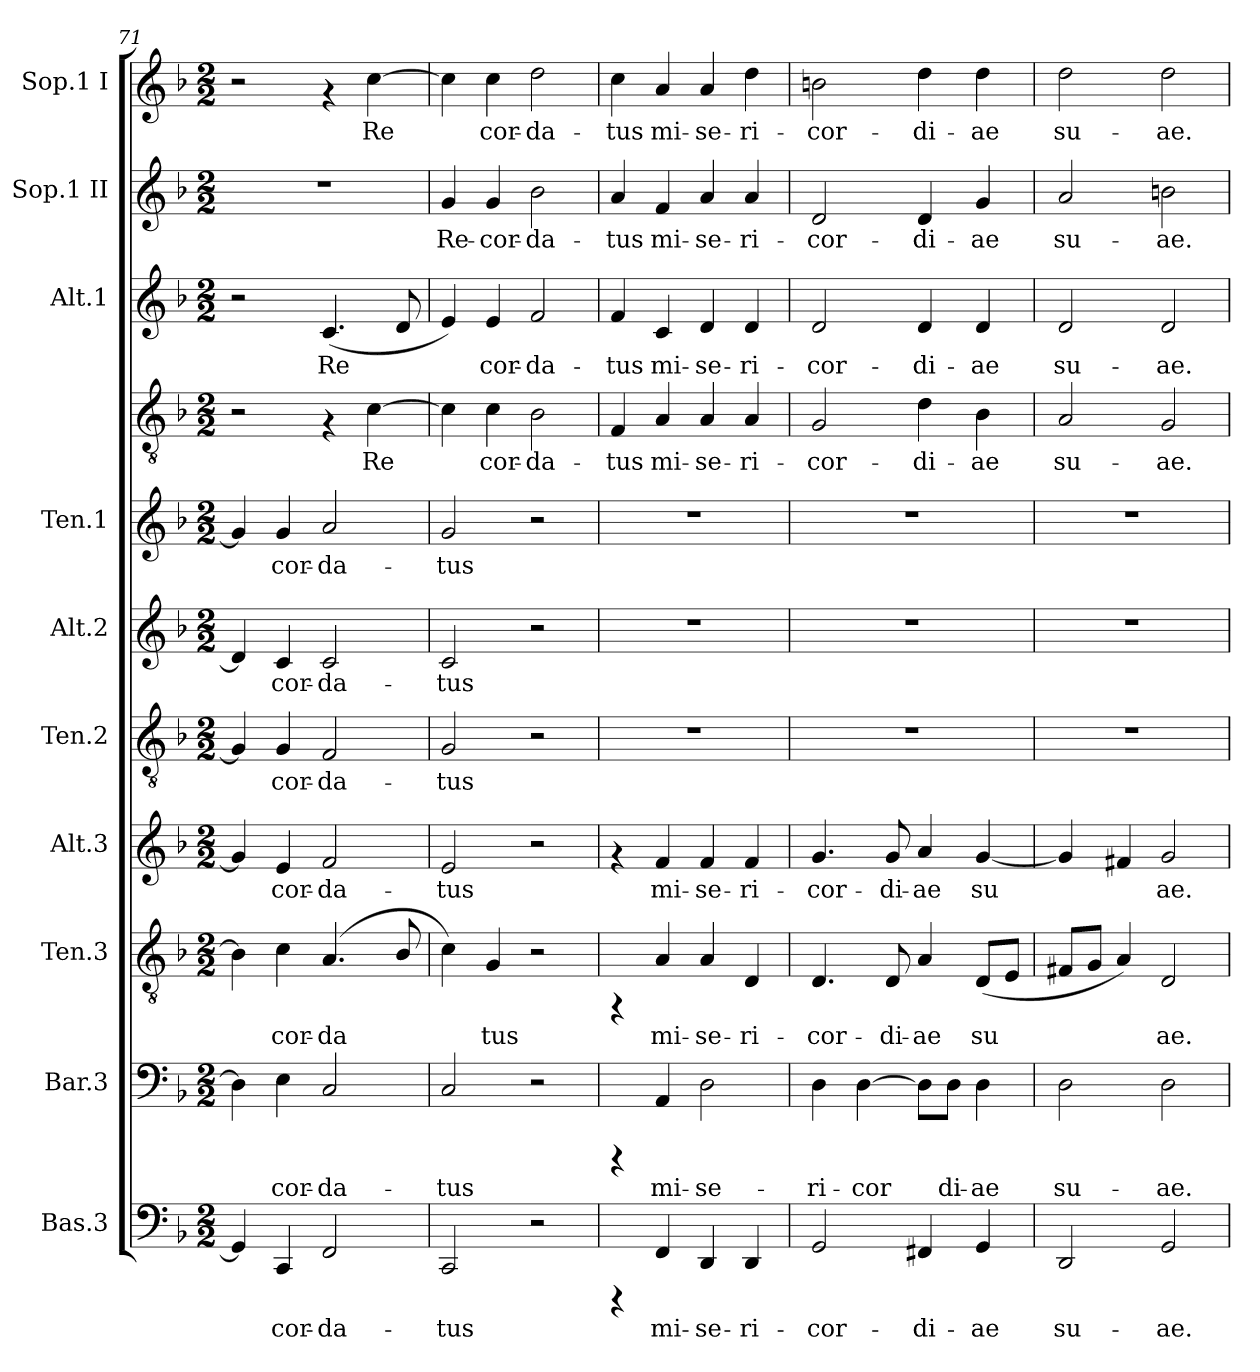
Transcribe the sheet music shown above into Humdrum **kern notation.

**kern	**text	**kern	**text	**kern	**text	**kern	**text	**kern	**text	**kern	**text	**kern	**text	**kern	**text	**kern	**text	**kern	**text	**kern	**text
*part10	*part10	*part9	*part9	*part8	*part8	*part7	*part7	*part6	*part6	*part5	*part5	*part4	*part4	*part4	*part4	*part3	*part3	*part2	*part2	*part1	*part1
*staff11	*staff11	*staff10	*staff10	*staff9	*staff9	*staff8	*staff8	*staff7	*staff7	*staff6	*staff6	*staff5	*staff5	*staff4	*staff4	*staff3	*staff3	*staff2	*staff2	*staff1	*staff1
*I"Bas.3	*	*I"Bar.3	*	*I"Ten.3	*	*I"Alt.3	*	*I"Ten.2	*	*I"Alt.2	*	*I"Ten.1	*	*	*	*I"Alt.1	*	*I"Sop.1 II	*	*I"Sop.1 I	*
!!LO:PB:g=z
*clefF4	*	*clefF4	*	*clefGv2	*	*clefG2	*	*clefGv2	*	*clefG2	*	*clefG2	*	*clefGv2	*	*clefG2	*	*clefG2	*	*clefG2	*
*k[b-]	*	*k[b-]	*	*k[b-]	*	*k[b-]	*	*k[b-]	*	*k[b-]	*	*k[b-]	*	*k[b-]	*	*k[b-]	*	*k[b-]	*	*k[b-]	*
*F:	*	*F:	*	*F:	*	*F:	*	*F:	*	*F:	*	*F:	*	*F:	*	*F:	*	*F:	*	*F:	*
*M2/2	*	*M2/2	*	*M2/2	*	*M2/2	*	*M2/2	*	*M2/2	*	*M2/2	*	*M2/2	*	*M2/2	*	*M2/2	*	*M2/2	*
=71	=71	=71	=71	=71	=71	=71	=71	=71	=71	=71	=71	=71	=71	=71	=71	=71	=71	=71	=71	=71	=71
!	!LO:LY:b:cj	!	!LO:LY:b:cj	!	!LO:LY:b:cj	!	!LO:LY:b:cj	!	!LO:LY:b:cj	!	!LO:LY:b:cj	!	!LO:LY:b:cj	!	!	!	!	!	!	!	!
4GG/]	-	4D\]	-	4B-\]	-	4g/]	-	4G/]	-	4d/]	-	4g/]	-	2r	.	2r	.	1r	.	2r	.
!	!LO:LY:b:cj	!	!LO:LY:b:cj	!	!LO:LY:b:cj	!	!LO:LY:b:cj	!	!LO:LY:b:cj	!	!LO:LY:b:cj	!	!LO:LY:b:cj	!	!	!	!	!	!	!	!
4CC/	cor-	4E\	cor-	4c\	cor-	4e/	cor-	4G/	cor-	4c/	cor-	4g/	cor-	.	.	.	.	.	.	.	.
!	!LO:LY:b:cj	!	!LO:LY:b:cj	!	!LO:LY:b:cj	!	!LO:LY:b:cj	!	!LO:LY:b:cj	!	!LO:LY:b:cj	!	!LO:LY:b:cj	!	!	!	!LO:LY:b:cj	!	!	!	!
2FF/	-da-	2C/	-da-	(>4.A/	-da-	2f/	-da-	2F/	-da-	2c/	-da-	2a/	-da-	4rF	.	(>4.c/	Re-	.	.	4rf	.
!	!	!	!	!	!	!	!	!	!	!	!	!	!	!	!LO:LY:b:cj	!	!	!	!	!	!LO:LY:b:cj
.	.	.	.	.	.	.	.	.	.	.	.	.	.	[>4c\	-Re-	.	.	.	.	[>4cc\	Re-
!	!	!	!	!	!LO:LY:b:cj	!	!	!	!	!	!	!	!	!	!	!	!LO:LY:b:cj	!	!	!	!
.	.	.	.	8B-/	--	.	.	.	.	.	.	.	.	.	.	8d/	--	.	.	.	.
=72	=72	=72	=72	=72	=72	=72	=72	=72	=72	=72	=72	=72	=72	=72	=72	=72	=72	=72	=72	=72	=72
!	!LO:LY:b:cj	!	!LO:LY:b:cj	!	!LO:LY:b:cj	!	!LO:LY:b:cj	!	!LO:LY:b:cj	!	!LO:LY:b:cj	!	!LO:LY:b:cj	!	!LO:LY:b:cj	!	!LO:LY:b:cj	!	!LO:LY:b:cj	!	!LO:LY:b:cj
2CC/	-tus	2C/	-tus	4c\)	-	2e/	-tus	2G/	-tus	2c/	-tus	2g/	-tus	4c\]	-	4e/)	-	4g/	Re-	4cc\]	-
!	!	!	!	!	!LO:LY:b:cj	!	!	!	!	!	!	!	!	!	!LO:LY:b:cj	!	!LO:LY:b:cj	!	!LO:LY:b:cj	!	!LO:LY:b:cj
.	.	.	.	4G/	tus	.	.	.	.	.	.	.	.	4c\	cor-	4e/	cor-	4g/	-cor-	4cc\	cor-
!	!	!	!	!	!	!	!	!	!	!	!	!	!	!	!LO:LY:b:cj	!	!LO:LY:b:cj	!	!LO:LY:b:cj	!	!LO:LY:b:cj
2r	.	2r	.	2r	.	2r	.	2r	.	2r	.	2r	.	2B-\	-da-	2f/	-da-	2b-\	-da-	2dd\	-da-
=73	=73	=73	=73	=73	=73	=73	=73	=73	=73	=73	=73	=73	=73	=73	=73	=73	=73	=73	=73	=73	=73
!	!	!	!	!	!	!	!	!	!	!	!	!	!	!	!LO:LY:b:cj	!	!LO:LY:b:cj	!	!LO:LY:b:cj	!	!LO:LY:b:cj
4rCCC	.	4rCCC	.	4rFF	.	4rf	.	1r	.	1r	.	1r	.	4F/	tus	4f/	-tus	4a/	-tus	4cc\	-tus
!	!LO:LY:b:cj	!	!LO:LY:b:cj	!	!LO:LY:b:cj	!	!LO:LY:b:cj	!	!	!	!	!	!	!	!LO:LY:b:cj	!	!LO:LY:b:cj	!	!LO:LY:b:cj	!	!LO:LY:b:cj
4FF/	mi-	4AA/	mi-	4A/	mi-	4f/	mi-	.	.	.	.	.	.	4A/	mi-	4c/	mi-	4f/	mi-	4a/	mi-
!	!LO:LY:b:cj	!	!LO:LY:b:cj	!	!LO:LY:b:cj	!	!LO:LY:b:cj	!	!	!	!	!	!	!	!LO:LY:b:cj	!	!LO:LY:b:cj	!	!LO:LY:b:cj	!	!LO:LY:b:cj
4DD/	-se-	2D\	-se-	4A/	-se-	4f/	-se-	.	.	.	.	.	.	4A/	-se-	4d/	-se-	4a/	-se-	4a/	-se-
!	!LO:LY:b:cj	!	!	!	!LO:LY:b:cj	!	!LO:LY:b:cj	!	!	!	!	!	!	!	!LO:LY:b:cj	!	!LO:LY:b:cj	!	!LO:LY:b:cj	!	!LO:LY:b:cj
4DD/	-ri-	.	.	4D/	-ri-	4f/	-ri-	.	.	.	.	.	.	4A/	-ri-	4d/	-ri-	4a/	-ri-	4dd\	-ri-
=74	=74	=74	=74	=74	=74	=74	=74	=74	=74	=74	=74	=74	=74	=74	=74	=74	=74	=74	=74	=74	=74
!	!LO:LY:b:cj	!	!LO:LY:b:cj	!	!LO:LY:b:cj	!	!LO:LY:b:cj	!	!	!	!	!	!	!	!LO:LY:b:cj	!	!LO:LY:b:cj	!	!LO:LY:b:cj	!	!LO:LY:b:cj
2GG/	-cor-	4D\	-ri-	4.D/	-cor-	4.g/	-cor-	1r	.	1r	.	1r	.	2G/	-cor-	2d/	-cor-	2d/	-cor-	2bn\	-cor-
!	!	!	!LO:LY:b:cj	!	!	!	!	!	!	!	!	!	!	!	!	!	!	!	!	!	!
.	.	[>4D\	-cor-	.	.	.	.	.	.	.	.	.	.	.	.	.	.	.	.	.	.
!	!	!	!	!	!LO:LY:b:cj	!	!LO:LY:b:cj	!	!	!	!	!	!	!	!	!	!	!	!	!	!
.	.	.	.	8D/	-di-	8g/	-di-	.	.	.	.	.	.	.	.	.	.	.	.	.	.
!	!LO:LY:b:cj	!	!LO:LY:b:cj	!	!LO:LY:b:cj	!	!LO:LY:b:cj	!	!	!	!	!	!	!	!LO:LY:b:cj	!	!LO:LY:b:cj	!	!LO:LY:b:cj	!	!LO:LY:b:cj
4FF#X/	-di-	8D\L]	-	4A/	-ae	4a/	-ae	.	.	.	.	.	.	4d\	-di-	4d/	-di-	4d/	-di-	4dd\	-di-
!	!	!	!LO:LY:b:cj	!	!	!	!	!	!	!	!	!	!	!	!	!	!	!	!	!	!
.	.	8D\J	di-	.	.	.	.	.	.	.	.	.	.	.	.	.	.	.	.	.	.
!	!LO:LY:b:cj	!	!LO:LY:b:cj	!	!LO:LY:b:cj	!	!LO:LY:b:cj	!	!	!	!	!	!	!	!LO:LY:b:cj	!	!LO:LY:b:cj	!	!LO:LY:b:cj	!	!LO:LY:b:cj
4GG/	-ae	4D\	-ae	(>8D/L	su-	[<4g/	su-	.	.	.	.	.	.	4B-\	-ae	4d/	-ae	4g/	-ae	4dd\	-ae
!	!	!	!	!	!LO:LY:b:cj	!	!	!	!	!	!	!	!	!	!	!	!	!	!	!	!
.	.	.	.	8E/J	--	.	.	.	.	.	.	.	.	.	.	.	.	.	.	.	.
=75	=75	=75	=75	=75	=75	=75	=75	=75	=75	=75	=75	=75	=75	=75	=75	=75	=75	=75	=75	=75	=75
!	!LO:LY:b:cj	!	!LO:LY:b:cj	!	!LO:LY:b:cj	!	!LO:LY:b:cj	!	!	!	!	!	!	!	!LO:LY:b:cj	!	!LO:LY:b:cj	!	!LO:LY:b:cj	!	!LO:LY:b:cj
2DD/	su-	2D\	su-	8F#X/L	-	4g/]	-	1r	.	1r	.	1r	.	2A/	su-	2d/	su-	2a/	su-	2dd\	su-
!	!	!	!	!	!LO:LY:b:cj	!	!	!	!	!	!	!	!	!	!	!	!	!	!	!	!
.	.	.	.	8G/J	.	.	.	.	.	.	.	.	.	.	.	.	.	.	.	.	.
!	!	!	!	!	!LO:LY:b:cj	!	!LO:LY:b:cj	!	!	!	!	!	!	!	!	!	!	!	!	!	!
.	.	.	.	4A/)	.	4f#X/	.	.	.	.	.	.	.	.	.	.	.	.	.	.	.
!	!LO:LY:b:cj	!	!LO:LY:b:cj	!	!LO:LY:b:cj	!	!LO:LY:b:cj	!	!	!	!	!	!	!	!LO:LY:b:cj	!	!LO:LY:b:cj	!	!LO:LY:b:cj	!	!LO:LY:b:cj
2GG/	-ae.	2D\	-ae.	2D/	ae.	2g/	ae.	.	.	.	.	.	.	2G/	-ae.	2d/	-ae.	2bn\	-ae.	2dd\	-ae.
=	=	=	=	=	=	=	=	=	=	=	=	=	=	=	=	=	=	=	=	=	=
*-	*-	*-	*-	*-	*-	*-	*-	*-	*-	*-	*-	*-	*-	*-	*-	*-	*-	*-	*-	*-	*-
